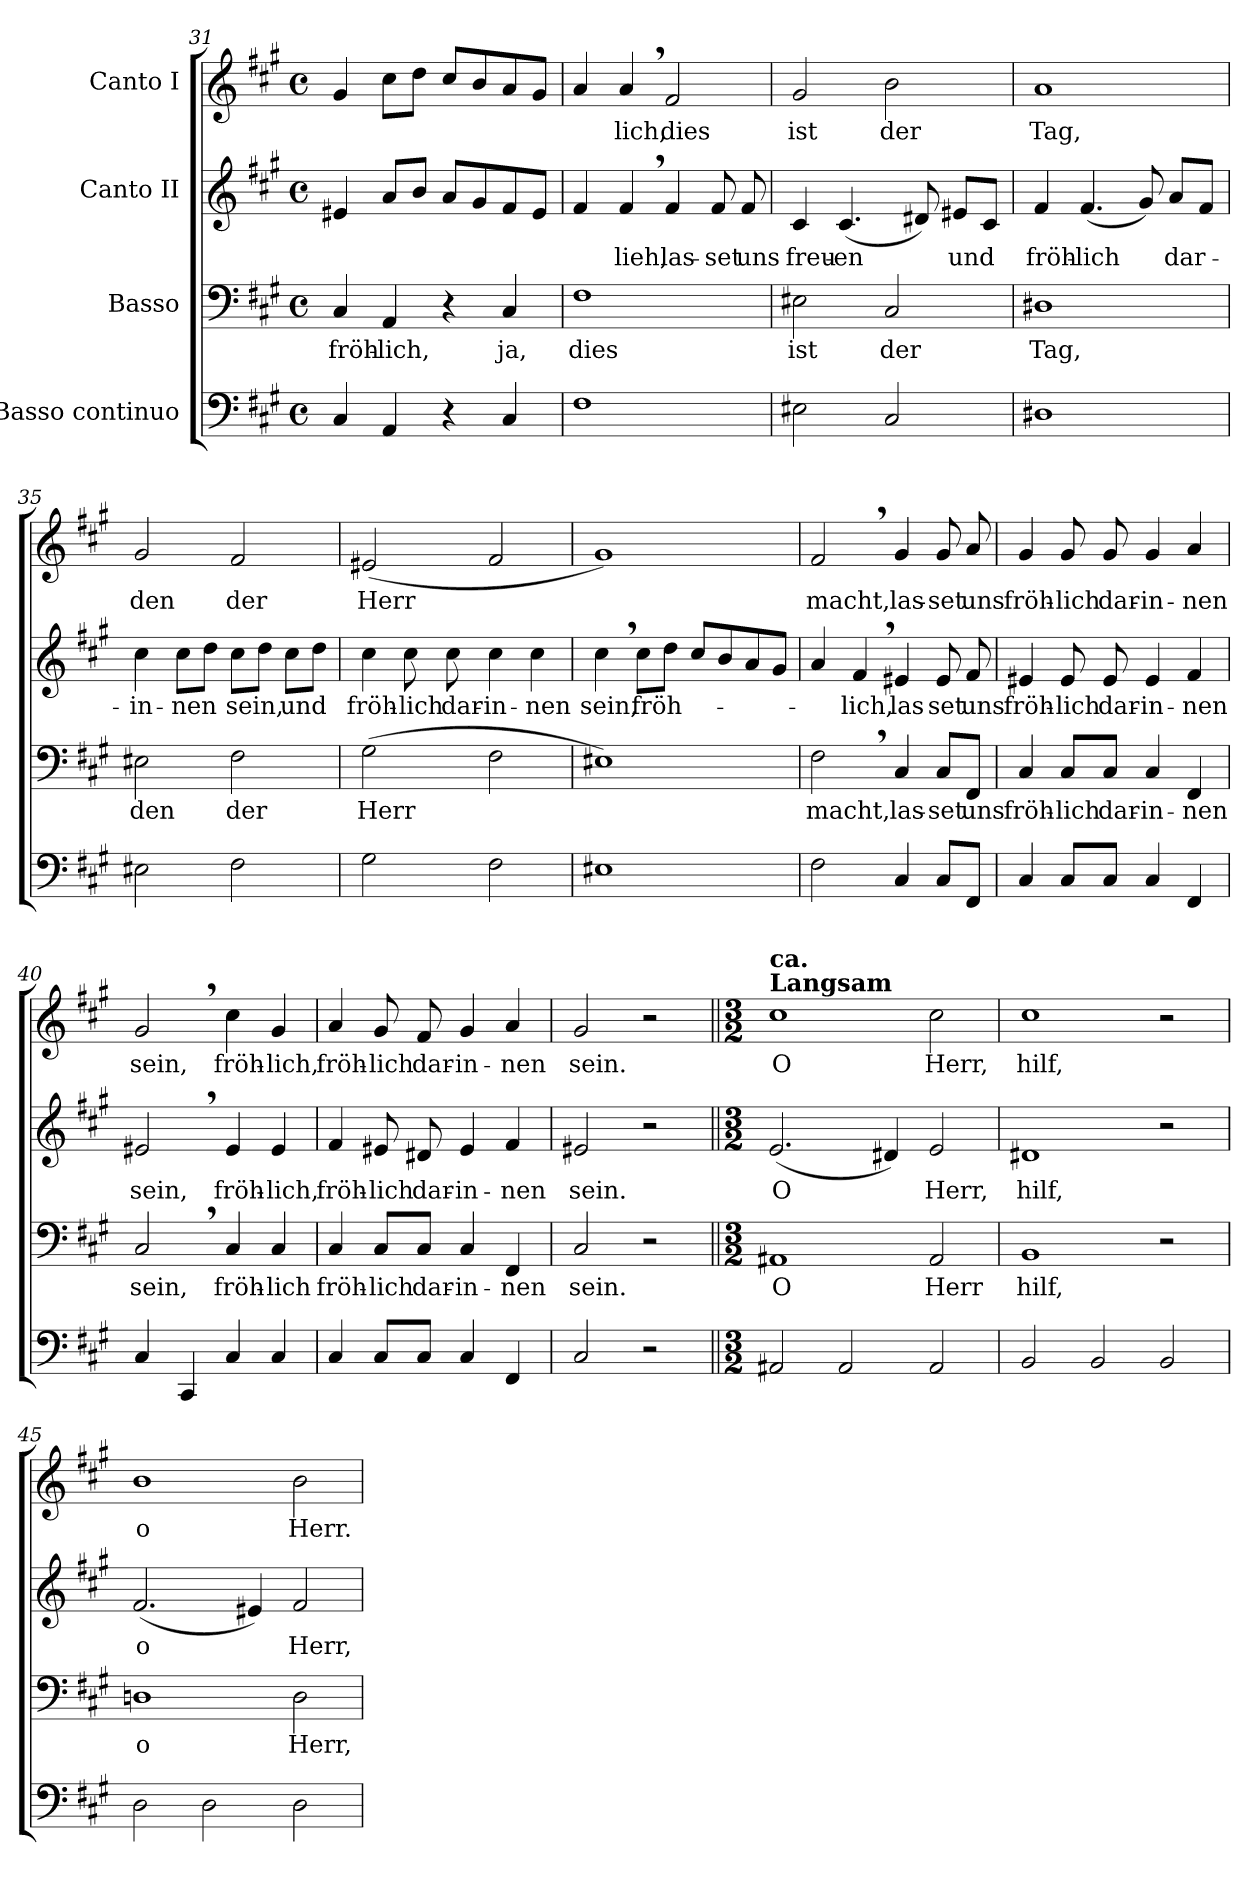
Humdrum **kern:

**kern	**kern	**text	**kern	**text	**kern	**text
*part4	*part3	*part3	*part2	*part2	*part1	*part1
*staff4	*staff3	*staff3	*staff2	*staff2	*staff1	*staff1
*I"Basso continuo	*I"Basso	*	*I"Canto II	*	*I"Canto I	*
*clefF4	*clefF4	*	*clefG2	*	*clefG2	*
*k[f#c#g#]	*k[f#c#g#]	*	*k[f#c#g#]	*	*k[f#c#g#]	*
*A:	*A:	*	*A:	*	*A:	*
*M4/4	*M4/4	*	*M4/4	*	*M4/4	*
*met(c)	*met(c)	*	*met(c)	*	*met(c)	*
=31	=31	=31	=31	=31	=31	=31
4C#/	4C#/	fröh-	4e#X/	.	4g#/	.
4AA/	4AA/	-lich,	8a/L	.	8cc#\L	.
.	.	.	8b/J	.	8dd\J	.
4r	4r	.	8a/L	.	8cc#/L	.
.	.	.	8g#/	.	8b/	.
4C#/	4C#/	ja,	8f#/	.	8a/	.
.	.	.	8e#/J	.	8g#/J	.
!!LO:LB:g=z
=32	=32	=32	=32	=32	=32	=32
1F#	1F#	dies	4f#/	.	4a/	.
.	.	.	4f#,/	-lieh,	4a,/	-lich,
.	.	.	4f#/	las-	2f#/	dies
.	.	.	8f#/	-set	.	.
.	.	.	8f#/	uns	.	.
=33	=33	=33	=33	=33	=33	=33
2E#X\	2E#X\	ist	4c#/	freu-	2g#/	ist
.	.	.	(4.c#/	-en	.	.
2C#/	2C#/	der	.	.	2b\	der
.	.	.	8d#X/)	.	.	.
.	.	.	8e#X/L	und	.	.
.	.	.	8c#/J	.	.	.
=34	=34	=34	=34	=34	=34	=34
1D#X	1D#X	Tag,	4f#/	fröh-	1a	Tag,
.	.	.	(4.f#/	-lich	.	.
.	.	.	8g#/)	.	.	.
.	.	.	8a/L	dar-	.	.
.	.	.	8f#/J	.	.	.
!!LO:PB:g=z
=35	=35	=35	=35	=35	=35	=35
2E#X\	2E#X\	den	4cc#\	-in-	2g#/	den
.	.	.	8cc#\L	-nen	.	.
.	.	.	8dd\J	.	.	.
2F#\	2F#\	der	8cc#\L	sein,	2f#/	der
.	.	.	8dd\J	.	.	.
.	.	.	8cc#\L	und	.	.
.	.	.	8dd\J	.	.	.
=36	=36	=36	=36	=36	=36	=36
2G#\	(>2G#\	Herr	4cc#\	fröh-	(2e#X/	Herr
.	.	.	8cc#\	-lich	.	.
.	.	.	8cc#\	dar-	.	.
2F#\	2F#\	.	4cc#\	-in-	2f#/	.
.	.	.	4cc#\	-nen	.	.
=37	=37	=37	=37	=37	=37	=37
1E#X	1E#X)	.	4cc#,\	sein,	1g#)	.
.	.	.	8cc#\L	fröh-	.	.
.	.	.	8dd\J	.	.	.
.	.	.	8cc#/L	.	.	.
.	.	.	8b/	.	.	.
.	.	.	8a/	.	.	.
.	.	.	8g#/J	.	.	.
!!LO:LB:g=z
=38	=38	=38	=38	=38	=38	=38
2F#\	2F#,\	macht,	4a/	.	2f#,/	macht,
.	.	.	4f#,/	-lich,	.	.
4C#/	4C#/	las-	4e#X/	las	4g#/	las-
8C#/L	8C#/L	-set	8e#/	set	8g#/	-set
8FF#/J	8FF#/J	uns	8f#/	uns	8a/	uns
=39	=39	=39	=39	=39	=39	=39
4C#/	4C#/	fröh-	4e#X/	fröh-	4g#/	fröh-
8C#/L	8C#/L	-lich	8e#/	-lich	8g#/	-lich
8C#/J	8C#/J	dar-	8e#/	dar-	8g#/	dar-
4C#/	4C#/	-in-	4e#/	-in-	4g#/	-in-
4FF#/	4FF#/	-nen	4f#/	-nen	4a/	-nen
=40	=40	=40	=40	=40	=40	=40
4C#/	2C#,/	sein,	2e#X,/	sein,	2g#,/	sein,
4CC#/	.	.	.	.	.	.
4C#/	4C#/	fröh-	4e#/	fröh-	4cc#\	fröh-
4C#/	4C#/	-lich	4e#/	-lich,	4g#/	-lich,
!!LO:LB:g=z
=41	=41	=41	=41	=41	=41	=41
4C#/	4C#/	fröh-	4f#/	fröh-	4a/	fröh-
8C#/L	8C#/L	-lich	8e#X/	-lich	8g#/	-lich
8C#/J	8C#/J	dar-	8d#X/	dar-	8f#/	dar-
4C#/	4C#/	-in-	4e#/	-in-	4g#/	-in-
4FF#/	4FF#/	-nen	4f#/	-nen	4a/	-nen
=42	=42	=42	=42	=42	=42	=42
2C#/	2C#/	sein.	2e#X/	sein.	2g#/	sein.
2r	2r	.	2r	.	2r	.
=43||	=43||	=43||	=43||	=43||	=43||	=43||
*M3/2	*M3/2	*	*M3/2	*	*M3/2	*
!	!	!	!	!	!LO:TX:a:B:t=Langsam	!
!	!	!	!	!	!LO:TX:a:B:t=ca.	!
2AA#X/	1AA#X	O	(2.e/	O	1cc#	O
2AA#/	.	.	.	.	.	.
.	.	.	4d#X/)	.	.	.
2AA#/	2AA#/	Herr	2e/	Herr,	2cc#\	Herr,
=44	=44	=44	=44	=44	=44	=44
2BB/	1BB	hilf,	1d#X	hilf,	1cc#	hilf,
2BB/	.	.	.	.	.	.
2BB/	2r	.	2r	.	2r	.
=45	=45	=45	=45	=45	=45	=45
2D\	1Dn	o	(2.f#/	o	1b	o
2D\	.	.	.	.	.	.
.	.	.	4e#X/)	.	.	.
2D\	2D\	Herr,	2f#/	Herr,	2b\	Herr.
=	=	=	=	=	=	=
*-	*-	*-	*-	*-	*-	*-
